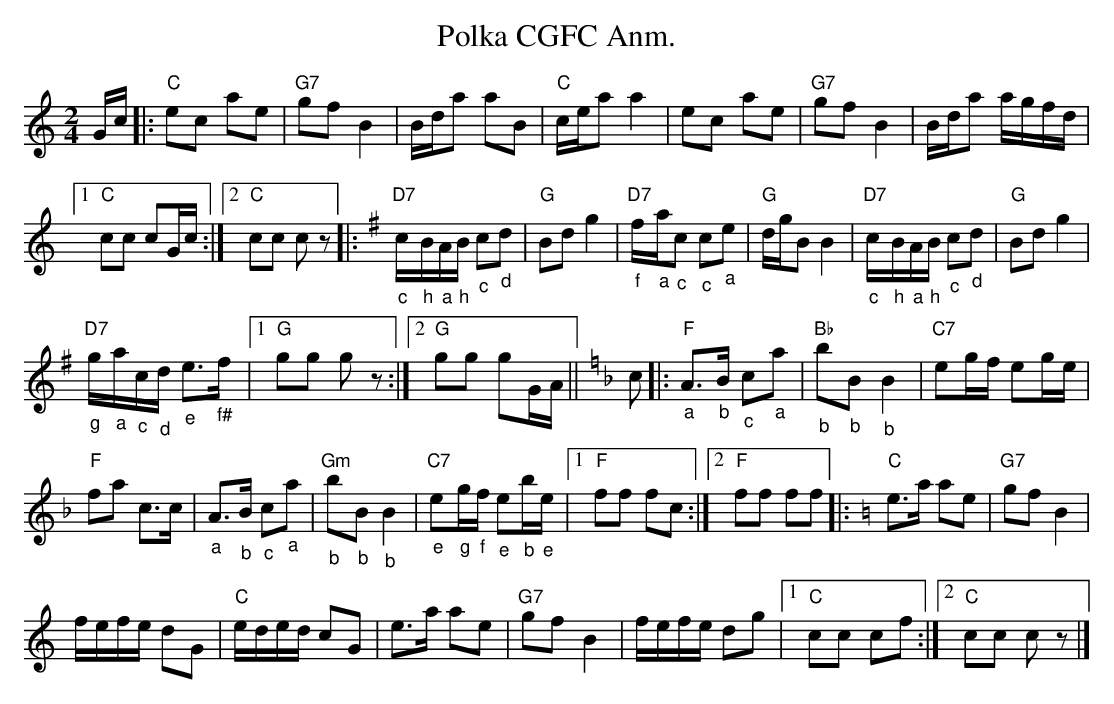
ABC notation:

X:1
T: Polka CGFC Anm.
M:2/4
L:1/16
K:C
Gc |: "C"e2c2 a2e2 | "G7"g2f2 B4 | Bda2 a2B2 | "C"cea2 a4 | e2c2 a2e2 | "G7"g2f2 B4 | Bda2 agfd |1
"C"c2c2 c2Gc :|2 "C"c2c2 c2 z2 |: [K:G] "D7""_c"c"_h"B"_a"A"_h"B "_c"c2"_d"d2 | "G"B2d2 g4 | "D7""_f"f"_a"a"_c"c2 "_c"c2"_a"e2 | "G"dgB2 B4 | "D7""_c"c"_h"B"_a"A"_h"B "_c"c2"_d"d2 | "G"B2d2 g4 |
"D7""_g"g"_a"a"_c"c"_d"d "_e"e3"_f#"f |1 "G"g2g2 g2 z2 :|2 "G"g2g2 g2GA || [K:F] [L:1/8] c |: "F""_a"A>"_b"B "_c"c"_a"a | "Bb""_b"b"_b"B "_b"B2 | "C7"eg/f/ eg/e/ |
"F"fa c>c | "_a"A>"_b"B "_c"c"_a"a | "Gm""_b"b"_b"B "_b"B2 | "C7""_e"e"_g"g/"_f"f/ "_e"e"_b"b/"_e"e/ |1 "F"ff fc :|2 "F"ff ff |: [K:C] "C"e>a ae | "G7"gf B2 |
f/e/f/e/ dG | "C"e/d/e/d/ cG | e>a ae | "G7"gf B2 | f/e/f/e/ dg |1 "C"cc cf :|2 "C"cc c z |]
